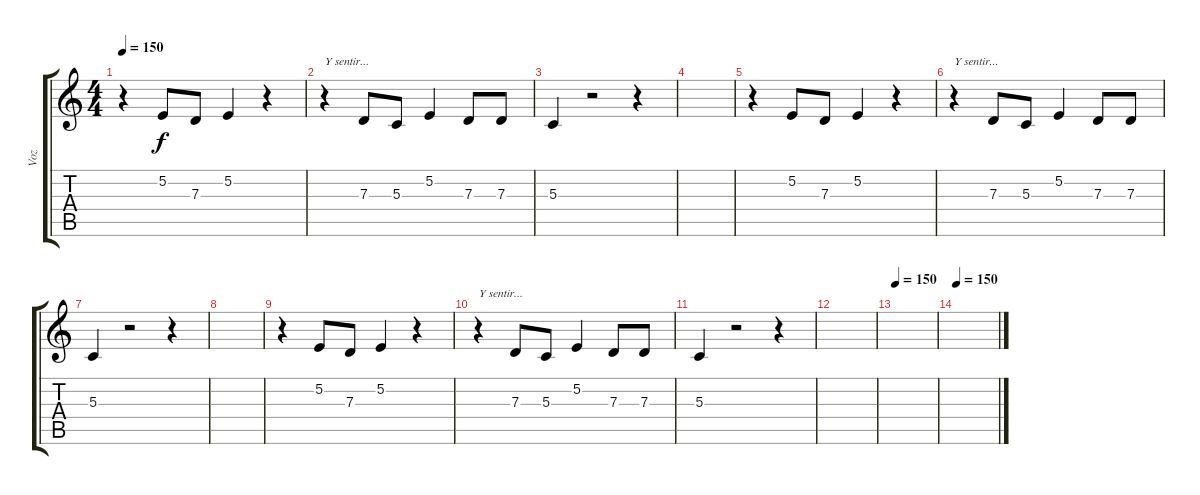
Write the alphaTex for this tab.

\track ("Voz" "Voz") {instrument synthvoice}
\staff {score tabs}
\tuning (E4 B3 G3 D3 A2 E2) {hide}
\ts (4 4)
\tempo 150
\clef g2
\ks c
r.4{dy f} 5.2.8 7.3.8 5.2.4 r.4 |
r.4{txt "Y sentir..."} 7.3.8 5.3.8 5.2.4 7.3.8 7.3.8 |
5.3.4 r.2 r.4 |
|
r.4 5.2.8 7.3.8 5.2.4 r.4 |
r.4{txt "Y sentir..."} 7.3.8 5.3.8 5.2.4 7.3.8 7.3.8 |
5.3.4 r.2 r.4 |
|
r.4 5.2.8 7.3.8 5.2.4 r.4 |
r.4{txt "Y sentir..."} 7.3.8 5.3.8 5.2.4 7.3.8 7.3.8 |
5.3.4 r.2 r.4 |
|
\tempo 150
|
\tempo 150
